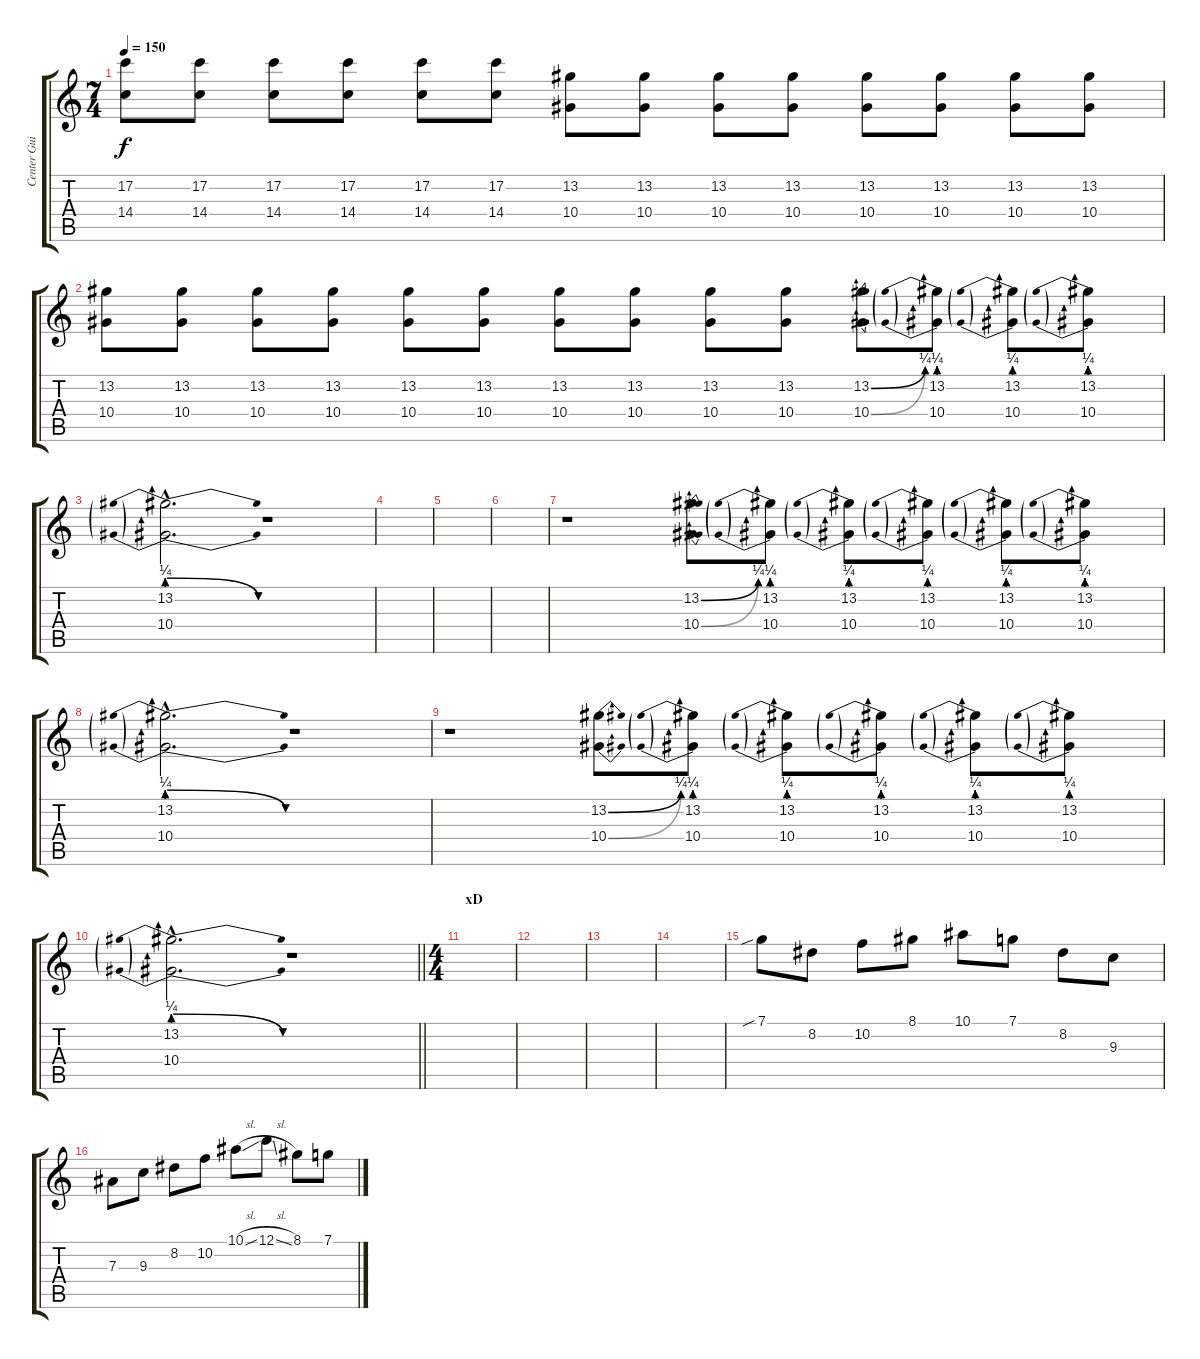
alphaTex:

\track ("Center Guitar" "Center Gui") {instrument overdrivenguitar}
\staff {score tabs}
\tuning (C4 G3 Eb3 Bb2 F2 C2) {hide}
\ts (7 4)
\tempo 150
\clef g2
\ks c
(17.2 14.4).8{dy f} (17.2 14.4).8 (17.2 14.4).8 (17.2 14.4).8 (17.2 14.4).8 (17.2 14.4).8 (13.2 10.4).8 (13.2 10.4).8 (13.2 10.4).8 (13.2 10.4).8 (13.2 10.4).8 (13.2 10.4).8 (13.2 10.4).8 (13.2 10.4).8 |
(13.2 10.4).8 (13.2 10.4).8 (13.2 10.4).8 (13.2 10.4).8 (13.2 10.4).8 (13.2 10.4).8 (13.2 10.4).8 (13.2 10.4).8 (13.2 10.4).8 (13.2 10.4).8 (13.2{be (bend 0 0 60 1)} 10.4{be (bend 0 0 60 1)}).8 (13.2{be (prebend 0 1 60 1)} 10.4{be (prebend 0 1 60 1)}).8 (13.2{be (prebend 0 1 60 1)} 10.4{be (prebend 0 1 60 1)}).8 (13.2{be (prebend 0 1 60 1)} 10.4{be (prebend 0 1 60 1)}).8 |
(13.2{be (prebendrelease 0 1 60 0) hac} 10.4{be (prebendrelease 0 1 60 0) hac}).2{d} r.1 |
|
|
|
r.1{volume 0} (13.2{be (bend 0 0 60 1)} 10.4{be (bend 0 0 60 1)}).8{volume 14} (13.2{be (prebend 0 1 60 1)} 10.4{be (prebend 0 1 60 1)}).8 (13.2{be (prebend 0 1 60 1)} 10.4{be (prebend 0 1 60 1)}).8 (13.2{be (prebend 0 1 60 1)} 10.4{be (prebend 0 1 60 1)}).8 (13.2{be (prebend 0 1 60 1)} 10.4{be (prebend 0 1 60 1)}).8 (13.2{be (prebend 0 1 60 1)} 10.4{be (prebend 0 1 60 1)}).8 |
(13.2{be (prebendrelease 0 1 60 0) hac} 10.4{be (prebendrelease 0 1 60 0) hac}).2{d} r.1 |
r.1{volume 0} (13.2{be (bend 0 0 60 1)} 10.4{be (bend 0 0 60 1)}).8{volume 14} (13.2{be (prebend 0 1 60 1)} 10.4{be (prebend 0 1 60 1)}).8 (13.2{be (prebend 0 1 60 1)} 10.4{be (prebend 0 1 60 1)}).8 (13.2{be (prebend 0 1 60 1)} 10.4{be (prebend 0 1 60 1)}).8 (13.2{be (prebend 0 1 60 1)} 10.4{be (prebend 0 1 60 1)}).8 (13.2{be (prebend 0 1 60 1)} 10.4{be (prebend 0 1 60 1)}).8 |
\barLineRight lightlight
(13.2{be (prebendrelease 0 1 60 0) hac} 10.4{be (prebendrelease 0 1 60 0) hac}).2{d} r.1 |
\ts (4 4)
\section ("" "xD")
|
|
|
|
7.1{sib}.8 8.2.8 10.2.8 8.1.8 10.1.8 7.1.8 8.2.8 9.3.8 |
7.3.8 9.3.8 8.2.8 10.2.8 10.1{sl}.8 12.1{sl}.8 8.1.8 7.1.8
